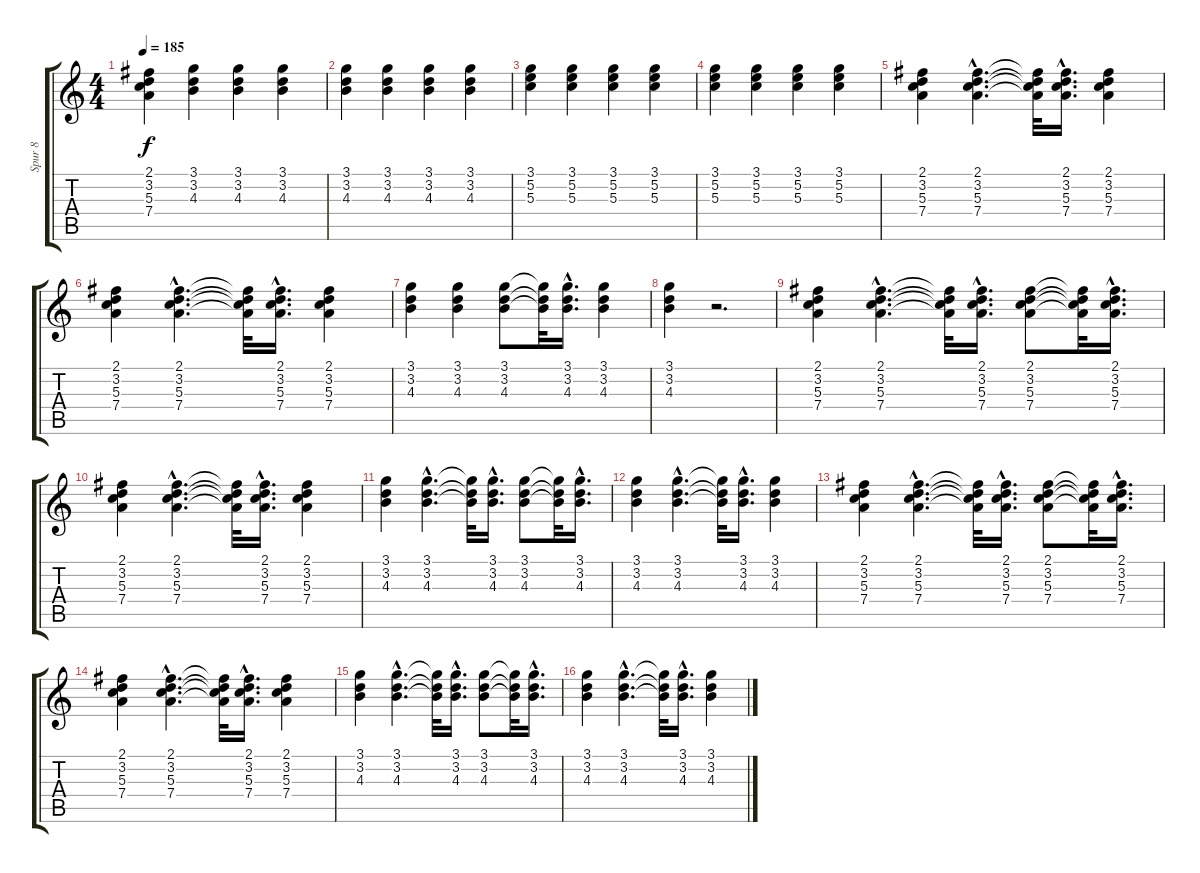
\track ("Spur 8" "Spur 8") {instrument acousticguitarsteel}
\staff {score tabs}
\tuning (E4 B3 G3 D3 A2 E2) {hide}
\ts (4 4)
\tempo 185
\clef g2
\ks c
(2.1{t} 3.2{t} 5.3{t} 7.4{t}).4{dy f} (3.1 3.2 4.3).4 (3.1 3.2 4.3).4 (3.1 3.2 4.3).4 |
(3.1 3.2 4.3).4 (3.1 3.2 4.3).4 (3.1 3.2 4.3).4 (3.1 3.2 4.3).4 |
(3.1 5.2 5.3).4 (3.1 5.2 5.3).4 (3.1 5.2 5.3).4 (3.1 5.2 5.3).4 |
(3.1 5.2 5.3).4 (3.1 5.2 5.3).4 (3.1 5.2 5.3).4 (3.1 5.2 5.3).4 |
(2.1 3.2 5.3 7.4).4 (2.1{hac} 3.2{hac} 5.3{hac} 7.4{hac}).4{d} (2.1{t} 3.2{t} 5.3{t} 7.4{t}).32 (2.1{hac} 3.2{hac} 5.3{hac} 7.4{hac}).16{d} (2.1 3.2 5.3 7.4).4 |
(2.1 3.2 5.3 7.4).4 (2.1{hac} 3.2{hac} 5.3{hac} 7.4{hac}).4{d} (2.1{t} 3.2{t} 5.3{t} 7.4{t}).32 (2.1{hac} 3.2{hac} 5.3{hac} 7.4{hac}).16{d} (2.1 3.2 5.3 7.4).4 |
(3.1 3.2 4.3).4 (3.1 3.2 4.3).4 (3.1 3.2 4.3).8 (3.1{t} 3.2{t} 4.3{t}).32 (3.1{hac} 3.2{hac} 4.3{hac}).16{d} (3.1 3.2 4.3).4 |
(3.1 3.2 4.3).4 r.2{d} |
(2.1 3.2 5.3 7.4).4 (2.1{hac} 3.2{hac} 5.3{hac} 7.4{hac}).4{d} (2.1{t} 3.2{t} 5.3{t} 7.4{t}).32 (2.1{hac} 3.2{hac} 5.3{hac} 7.4{hac}).16{d} (2.1 3.2 5.3 7.4).8 (2.1{t} 3.2{t} 5.3{t} 7.4{t}).32 (2.1{hac} 3.2{hac} 5.3{hac} 7.4{hac}).16{d} |
(2.1 3.2 5.3 7.4).4 (2.1{hac} 3.2{hac} 5.3{hac} 7.4{hac}).4{d} (2.1{t} 3.2{t} 5.3{t} 7.4{t}).32 (2.1{hac} 3.2{hac} 5.3{hac} 7.4{hac}).16{d} (2.1 3.2 5.3 7.4).4 |
(3.1 3.2 4.3).4 (3.1{hac} 3.2{hac} 4.3{hac}).4{d} (3.1{t} 3.2{t} 4.3{t}).32 (3.1{hac} 3.2{hac} 4.3{hac}).16{d} (3.1 3.2 4.3).8 (3.1{t} 3.2{t} 4.3{t}).32 (3.1{hac} 3.2{hac} 4.3{hac}).16{d} |
(3.1 3.2 4.3).4 (3.1{hac} 3.2{hac} 4.3{hac}).4{d} (3.1{t} 3.2{t} 4.3{t}).32 (3.1{hac} 3.2{hac} 4.3{hac}).16{d} (3.1 3.2 4.3).4 |
(2.1 3.2 5.3 7.4).4 (2.1{hac} 3.2{hac} 5.3{hac} 7.4{hac}).4{d} (2.1{t} 3.2{t} 5.3{t} 7.4{t}).32 (2.1{hac} 3.2{hac} 5.3{hac} 7.4{hac}).16{d} (2.1 3.2 5.3 7.4).8 (2.1{t} 3.2{t} 5.3{t} 7.4{t}).32 (2.1{hac} 3.2{hac} 5.3{hac} 7.4{hac}).16{d} |
(2.1 3.2 5.3 7.4).4 (2.1{hac} 3.2{hac} 5.3{hac} 7.4{hac}).4{d} (2.1{t} 3.2{t} 5.3{t} 7.4{t}).32 (2.1{hac} 3.2{hac} 5.3{hac} 7.4{hac}).16{d} (2.1 3.2 5.3 7.4).4 |
(3.1 3.2 4.3).4 (3.1{hac} 3.2{hac} 4.3{hac}).4{d} (3.1{t} 3.2{t} 4.3{t}).32 (3.1{hac} 3.2{hac} 4.3{hac}).16{d} (3.1 3.2 4.3).8 (3.1{t} 3.2{t} 4.3{t}).32 (3.1{hac} 3.2{hac} 4.3{hac}).16{d} |
(3.1 3.2 4.3).4 (3.1{hac} 3.2{hac} 4.3{hac}).4{d} (3.1{t} 3.2{t} 4.3{t}).32 (3.1{hac} 3.2{hac} 4.3{hac}).16{d} (3.1 3.2 4.3).4
